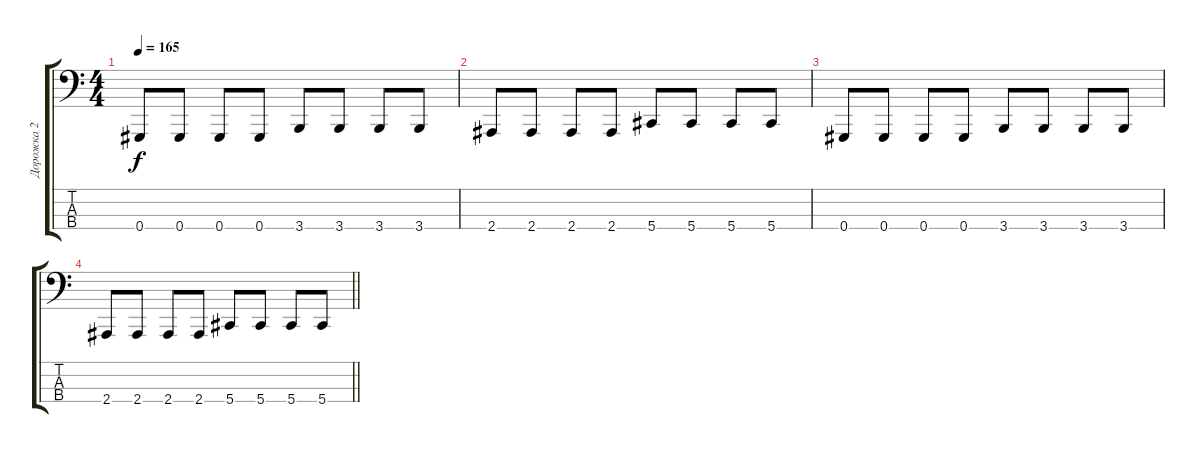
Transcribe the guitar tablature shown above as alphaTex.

\track ("Дорожка 2" "Дорожка 2") {instrument electricbassfinger}
\staff {score tabs}
\tuning (G2 D2 A1 Ab0) {hide}
\ts (4 4)
\tempo 165
\clef f4
\ks c
0.4.8{dy f} 0.4.8 0.4.8 0.4.8 3.4.8 3.4.8 3.4.8 3.4.8 |
2.4.8 2.4.8 2.4.8 2.4.8 5.4.8 5.4.8 5.4.8 5.4.8 |
0.4.8 0.4.8 0.4.8 0.4.8 3.4.8 3.4.8 3.4.8 3.4.8 |
\barLineRight lightlight
2.4.8 2.4.8 2.4.8 2.4.8 5.4.8 5.4.8 5.4.8 5.4.8
